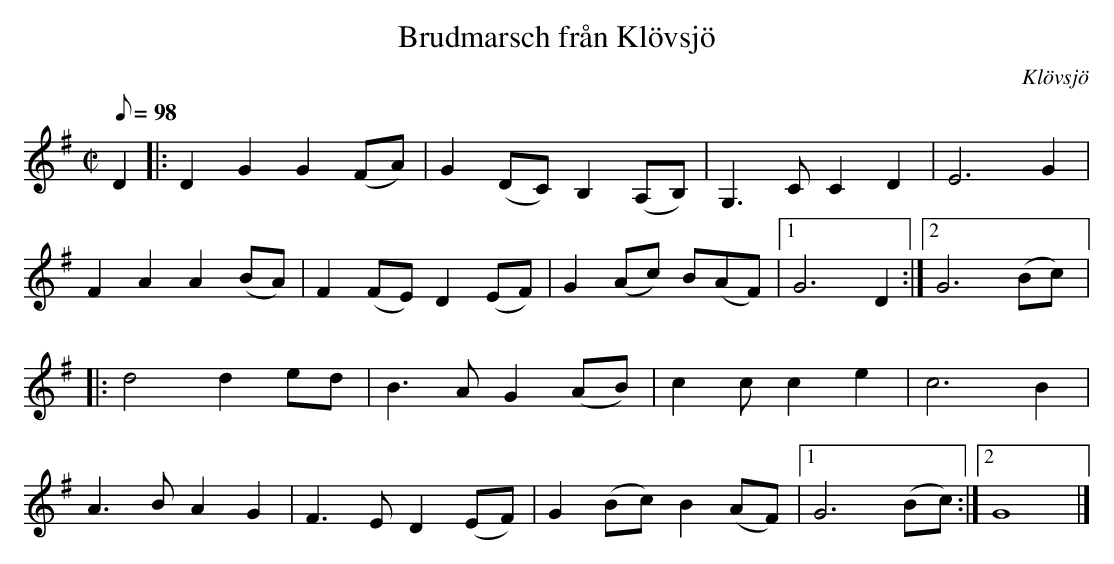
X:1
T: Brudmarsch från Klövsjö
O: Klövsjö
M: C|
L: 1/8
Q: 98
K: G
D2 |: D2G2 G2(FA) | G2(DC) B,2(A,B,) | G,3C C2D2 | E6G2 | F2A2 A2(BA) | F2(FE) D2(EF) | G2(Ac) B(AF) |1 G6D2 :|2 G6(Bc) |: d4 d2ed | B3A G2(AB) | c2c c2e2 | c6B2 | A3B A2G2 | F3E D2(EF) | G2(Bc) B2(AF) |1 G6(Bc) :|2 G8 |]
